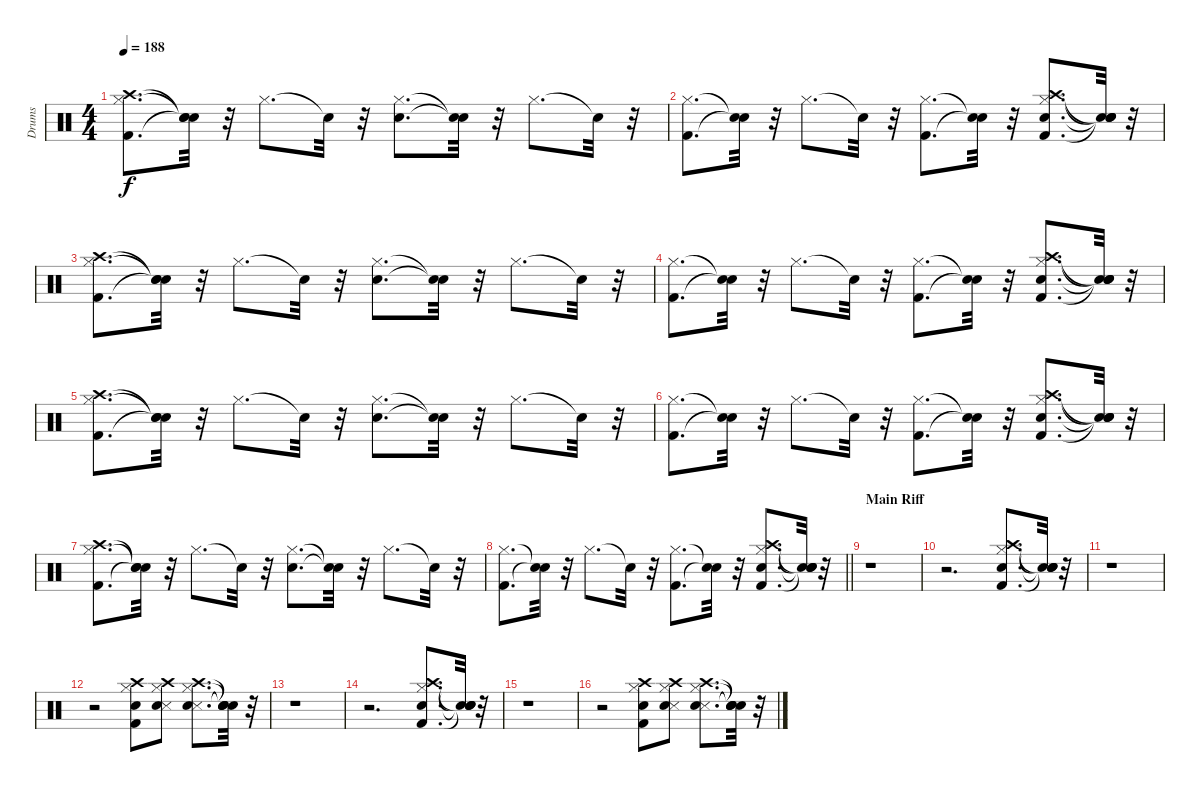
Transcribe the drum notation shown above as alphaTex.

\track ("Drums" "Drums") {instrument percussion}
\staff {score}
\articulation defaults
\ts (4 4)
\tempo 188
\clef neutral
\ks c
("Kick (hit) 2" "Hi-Hat (closed)" "Crash high (hit)").8{d dy f} ("Snare (hit)"{t} "Snare (hit)"{t} "Snare (hit)"{t}).32 r.32 "Hi-Hat (closed)".8{d} "Snare (hit)"{t}.32 r.32 ("Snare (hit) 2" "Hi-Hat (closed)").8{d} ("Snare (hit)"{t} "Snare (hit)"{t}).32 r.32 "Hi-Hat (closed)".8{d} "Snare (hit)"{t}.32 r.32 |
("Kick (hit) 2" "Hi-Hat (closed)").8{d} ("Snare (hit)"{t} "Snare (hit)"{t}).32 r.32 "Hi-Hat (closed)".8{d} "Snare (hit)"{t}.32 r.32 ("Kick (hit) 2" "Hi-Hat (closed)").8{d} ("Snare (hit)"{t} "Snare (hit)"{t}).32 r.32 ("Kick (hit) 2" "Snare (hit) 2" "Hi-Hat (closed)" "Crash high (hit)").8{d} ("Snare (hit)"{t} "Snare (hit)"{t} "Snare (hit)"{t} "Snare (hit)"{t}).32 r.32 |
("Kick (hit) 2" "Hi-Hat (closed)" "Crash high (hit)").8{d} ("Snare (hit)"{t} "Snare (hit)"{t} "Snare (hit)"{t}).32 r.32 "Hi-Hat (closed)".8{d} "Snare (hit)"{t}.32 r.32 ("Snare (hit) 2" "Hi-Hat (closed)").8{d} ("Snare (hit)"{t} "Snare (hit)"{t}).32 r.32 "Hi-Hat (closed)".8{d} "Snare (hit)"{t}.32 r.32 |
("Kick (hit) 2" "Hi-Hat (closed)").8{d} ("Snare (hit)"{t} "Snare (hit)"{t}).32 r.32 "Hi-Hat (closed)".8{d} "Snare (hit)"{t}.32 r.32 ("Kick (hit) 2" "Hi-Hat (closed)").8{d} ("Snare (hit)"{t} "Snare (hit)"{t}).32 r.32 ("Kick (hit) 2" "Snare (hit) 2" "Hi-Hat (closed)" "Crash high (hit)").8{d} ("Snare (hit)"{t} "Snare (hit)"{t} "Snare (hit)"{t} "Snare (hit)"{t}).32 r.32 |
("Kick (hit) 2" "Hi-Hat (closed)" "Crash high (hit)").8{d} ("Snare (hit)"{t} "Snare (hit)"{t} "Snare (hit)"{t}).32 r.32 "Hi-Hat (closed)".8{d} "Snare (hit)"{t}.32 r.32 ("Snare (hit) 2" "Hi-Hat (closed)").8{d} ("Snare (hit)"{t} "Snare (hit)"{t}).32 r.32 "Hi-Hat (closed)".8{d} "Snare (hit)"{t}.32 r.32 |
("Kick (hit) 2" "Hi-Hat (closed)").8{d} ("Snare (hit)"{t} "Snare (hit)"{t}).32 r.32 "Hi-Hat (closed)".8{d} "Snare (hit)"{t}.32 r.32 ("Kick (hit) 2" "Hi-Hat (closed)").8{d} ("Snare (hit)"{t} "Snare (hit)"{t}).32 r.32 ("Kick (hit) 2" "Snare (hit) 2" "Hi-Hat (closed)" "Crash high (hit)").8{d} ("Snare (hit)"{t} "Snare (hit)"{t} "Snare (hit)"{t} "Snare (hit)"{t}).32 r.32 |
("Kick (hit) 2" "Hi-Hat (closed)" "Crash high (hit)").8{d} ("Snare (hit)"{t} "Snare (hit)"{t} "Snare (hit)"{t}).32 r.32 "Hi-Hat (closed)".8{d} "Snare (hit)"{t}.32 r.32 ("Snare (hit) 2" "Hi-Hat (closed)").8{d} ("Snare (hit)"{t} "Snare (hit)"{t}).32 r.32 "Hi-Hat (closed)".8{d} "Snare (hit)"{t}.32 r.32 |
\barLineRight lightlight
("Kick (hit) 2" "Hi-Hat (closed)").8{d} ("Snare (hit)"{t} "Snare (hit)"{t}).32 r.32 "Hi-Hat (closed)".8{d} "Snare (hit)"{t}.32 r.32 ("Kick (hit) 2" "Hi-Hat (closed)").8{d} ("Snare (hit)"{t} "Snare (hit)"{t}).32 r.32 ("Kick (hit) 2" "Snare (hit) 2" "Hi-Hat (closed)" "Crash high (hit)").8{d} ("Snare (hit)"{t} "Snare (hit)"{t} "Snare (hit)"{t} "Snare (hit)"{t}).32 r.32 |
\section ("" "Main Riff")
r.1 |
r.2{d} ("Kick (hit) 2" "Snare (hit) 2" "Hi-Hat (closed)" "Crash high (hit)").8{d} ("Snare (hit)"{t} "Snare (hit)"{t} "Snare (hit)"{t} "Snare (hit)"{t}).32 r.32 |
r.1 |
r.2 ("Kick (hit) 2" "Snare (hit) 2" "Hi-Hat (closed)" "Crash high (hit)").8 ("Snare (side stick) 3" "Snare (hit) 2" "Hi-Hat (closed)" "Crash high (hit)").8 ("Snare (side stick) 3" "Snare (hit) 2" "Hi-Hat (closed)" "Crash high (hit)").8{d} ("Snare (hit)"{t} "Snare (hit)"{t} "Snare (hit)"{t} "Snare (hit)"{t}).32 r.32 |
r.1 |
r.2{d} ("Kick (hit) 2" "Snare (hit) 2" "Hi-Hat (closed)" "Crash high (hit)").8{d} ("Snare (hit)"{t} "Snare (hit)"{t} "Snare (hit)"{t} "Snare (hit)"{t}).32 r.32 |
r.1 |
r.2 ("Kick (hit) 2" "Snare (hit) 2" "Hi-Hat (closed)" "Crash high (hit)").8 ("Snare (side stick) 3" "Snare (hit) 2" "Hi-Hat (closed)" "Crash high (hit)").8 ("Snare (side stick) 3" "Snare (hit) 2" "Hi-Hat (closed)" "Crash high (hit)").8{d} ("Snare (hit)"{t} "Snare (hit)"{t} "Snare (hit)"{t} "Snare (hit)"{t}).32 r.32
